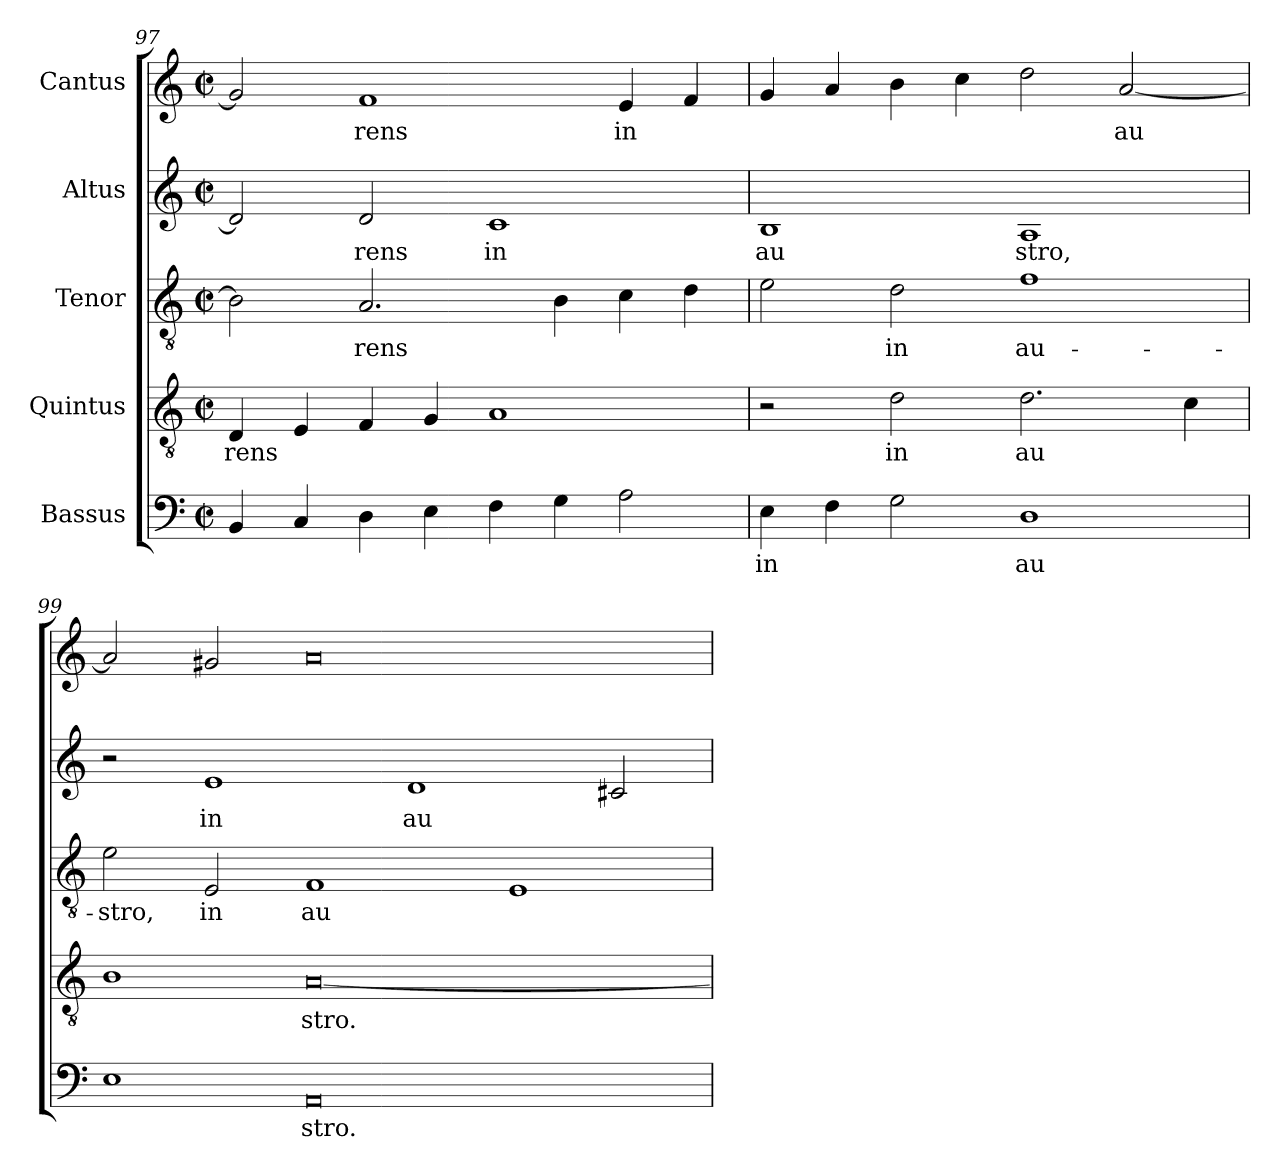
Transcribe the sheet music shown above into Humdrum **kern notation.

**kern	**text	**kern	**text	**kern	**text	**kern	**text	**kern	**text
*part5	*part5	*part4	*part4	*part3	*part3	*part2	*part2	*part1	*part1
*staff5	*staff5	*staff4	*staff4	*staff3	*staff3	*staff2	*staff2	*staff1	*staff1
*I"Bassus	*	*I"Quintus	*	*I"Tenor	*	*I"Altus	*	*I"Cantus	*
*clefF4	*	*clefGv2	*	*clefGv2	*	*clefG2	*	*clefG2	*
*k[]	*	*k[]	*	*k[]	*	*k[]	*	*k[]	*
*C:	*	*C:	*	*C:	*	*C:	*	*C:	*
*M2/2	*	*M2/2	*	*M2/2	*	*M2/2	*	*M2/2	*
*met(c|)	*	*met(c|)	*	*met(c|)	*	*met(c|)	*	*met(c|)	*
=97	=97	=97	=97	=97	=97	=97	=97	=97	=97
!	!LO:LY:b:cj	!	!LO:LY:b:cj	!	!LO:LY:b:cj	!	!LO:LY:b:cj	!	!LO:LY:b:cj
4BB/	.	4D/	rens	2B\]	--	2d/]	.	2g/]	.
!	!LO:LY:b:cj	!	!LO:LY:b:cj	!	!	!	!	!	!
4C/	.	4E/	.	.	.	.	.	.	.
!	!LO:LY:b:cj	!	!LO:LY:b:cj	!	!LO:LY:b:cj	!	!LO:LY:b:cj	!	!LO:LY:b:cj
4D\	.	4F/	.	2.A/	-rens	2d/	rens	1f	rens
!	!LO:LY:b:cj	!	!LO:LY:b:cj	!	!	!	!	!	!
4E\	.	4G/	.	.	.	.	.	.	.
!	!LO:LY:b:cj	!	!LO:LY:b:cj	!	!	!	!LO:LY:b:cj	!	!
4F\	.	1A	.	.	.	1c	in	.	.
!	!LO:LY:b:cj	!	!	!	!LO:LY:b:cj	!	!	!	!
4G\	.	.	.	4B\	.	.	.	.	.
!	!LO:LY:b:cj	!	!	!	!LO:LY:b:cj	!	!	!	!LO:LY:b:cj
2A\	.	.	.	4c\	.	.	.	4e/	in
!	!	!	!	!	!LO:LY:b:cj	!	!	!	!LO:LY:b:cj
.	.	.	.	4d\	.	.	.	4f/	.
=98	=98	=98	=98	=98	=98	=98	=98	=98	=98
!	!LO:LY:b:cj	!	!	!	!LO:LY:b:cj	!	!LO:LY:b:cj	!	!LO:LY:b:cj
4E\	in	2r	.	2e\	.	1B	au	4g/	.
!	!LO:LY:b:cj	!	!	!	!	!	!	!	!LO:LY:b:cj
4F\	.	.	.	.	.	.	.	4a/	.
!	!LO:LY:b:cj	!	!LO:LY:b:cj	!	!LO:LY:b:cj	!	!	!	!LO:LY:b:cj
2G\	.	2d\	in	2d\	in	.	.	4b\	.
!	!	!	!	!	!	!	!	!	!LO:LY:b:cj
.	.	.	.	.	.	.	.	4cc\	.
!	!LO:LY:b:cj	!	!LO:LY:b:cj	!	!LO:LY:b:cj	!	!LO:LY:b:cj	!	!LO:LY:b:cj
1D	au	2.d\	au	1f	au-	1A	stro,	2dd\	.
!	!	!	!	!	!	!	!	!	!LO:LY:b:cj
.	.	.	.	.	.	.	.	[<2a/	au
!	!	!	!LO:LY:b:cj	!	!	!	!	!	!
.	.	4c\	.	.	.	.	.	.	.
=99	=99	=99	=99	=99	=99	=99	=99	=99	=99
!	!LO:LY:b:cj	!	!LO:LY:b:cj	!	!LO:LY:b:cj	!	!	!	!LO:LY:b:cj
1E	.	1B	.	2e\	-stro,	2r	.	2a/]	.
!	!	!	!	!	!LO:LY:b:cj	!	!LO:LY:b:cj	!	!LO:LY:b:cj
.	.	.	.	2E/	in	1e	in	2g#/	.
!	!LO:LY:b:cj	!	!LO:LY:b:cj	!	!LO:LY:b:cj	!	!	!	!LO:LY:b:cj
0AA	stro.	[<0A	stro.	1F	au-	.	.	0a	.
!	!	!	!	!	!	!	!LO:LY:b:cj	!	!
.	.	.	.	.	.	1d	au	.	.
!	!	!	!	!	!LO:LY:b:cj	!	!	!	!
.	.	.	.	1E	--	.	.	.	.
!	!	!	!	!	!	!	!LO:LY:b:cj	!	!
.	.	.	.	.	.	2c#/	.	.	.
=	=	=	=	=	=	=	=	=	=
*-	*-	*-	*-	*-	*-	*-	*-	*-	*-
